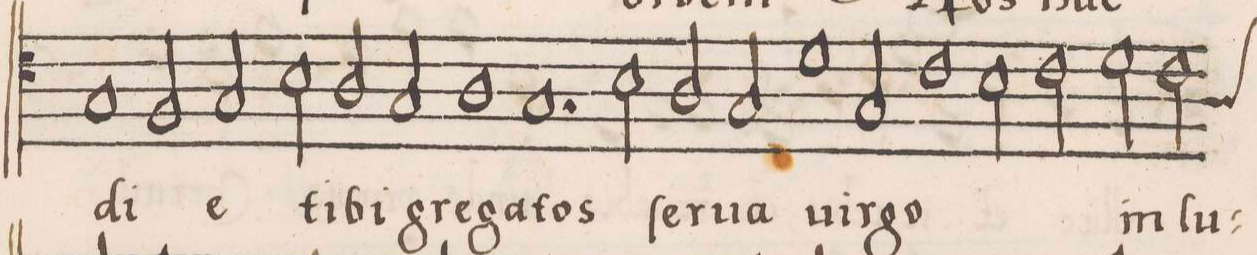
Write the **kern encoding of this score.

**kern	**text
*I"ALTVS	*
*clefC4	*
*k[]	*
*met(c)	*
*M2/1	*
1G	di-
2F/	.
=69	=69
2G/	-e
2B\	ti-
2A/	-bi
2G/	gre-
=70	=70
1A	-ga-
1.G	-tos
=71	=71
2B\	.
2A/	ſer-
2G/	-ua
=72	=72
1d	uir-
2G/	-go
1c	.
=73	=73
2B\	.
2c\	.
2d\	in
=74	=74
*custos:A	*
2c\	lu-
*-	*-
